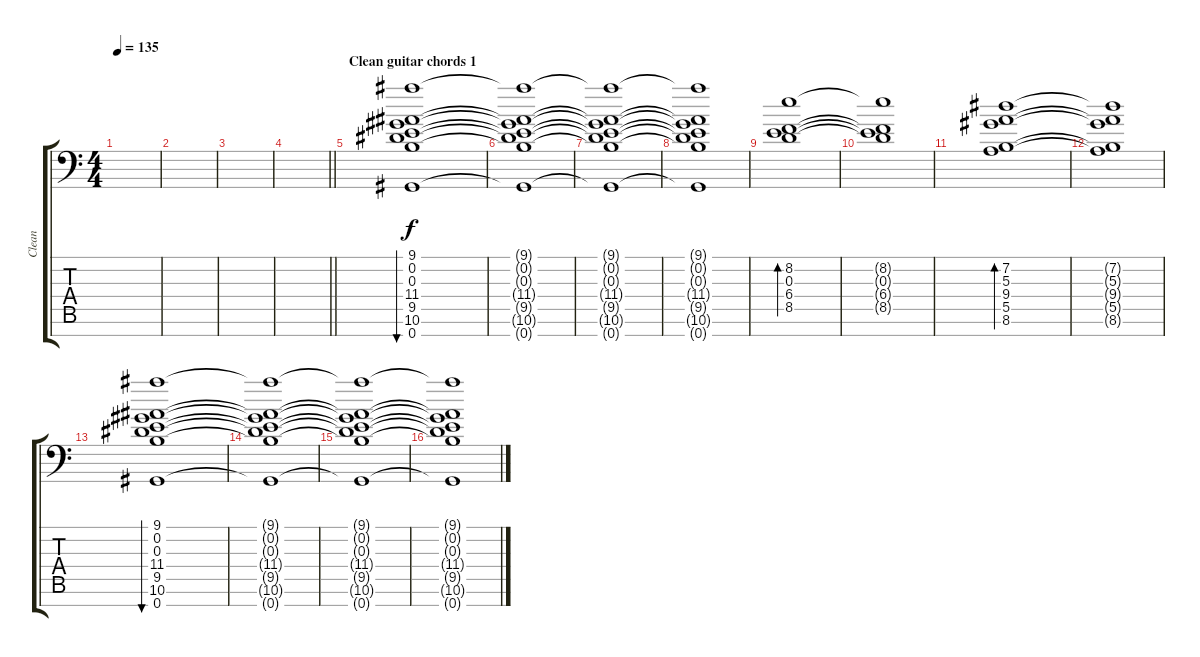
\track ("Clean" "Clean") {instrument electricguitarjazz}
\staff {score tabs}
\tuning (Db4 Ab3 E3 B2 Gb2 Db2 Ab1) {hide}
\ts (4 4)
\tempo 135
\clef f4
\ks c
|
|
|
\barLineRight lightlight
|
\section ("" "Clean guitar chords 1")
(9.1 0.2 0.3 11.4 9.5 10.6 0.7).1{bu 480} |
(9.1{t} 0.2{t} 0.3{t} 11.4{t} 9.5{t} 10.6{t} 0.7{t}).1 |
(9.1{t} 0.2{t} 0.3{t} 11.4{t} 9.5{t} 10.6{t} 0.7{t}).1 |
(9.1{t} 0.2{t} 0.3{t} 11.4{t} 9.5{t} 10.6{t} 0.7{t}).1 |
(8.2 0.3 6.4 8.5).1{bd 480} |
(8.2{t} 0.3{t} 6.4{t} 8.5{t}).1 |
(7.2 5.3 9.4 5.5 8.6).1{bd 480} |
(7.2{t} 5.3{t} 9.4{t} 5.5{t} 8.6{t}).1 |
(9.1 0.2 0.3 11.4 9.5 10.6 0.7).1{bu 480} |
(9.1{t} 0.2{t} 0.3{t} 11.4{t} 9.5{t} 10.6{t} 0.7{t}).1 |
(9.1{t} 0.2{t} 0.3{t} 11.4{t} 9.5{t} 10.6{t} 0.7{t}).1 |
(9.1{t} 0.2{t} 0.3{t} 11.4{t} 9.5{t} 10.6{t} 0.7{t}).1
